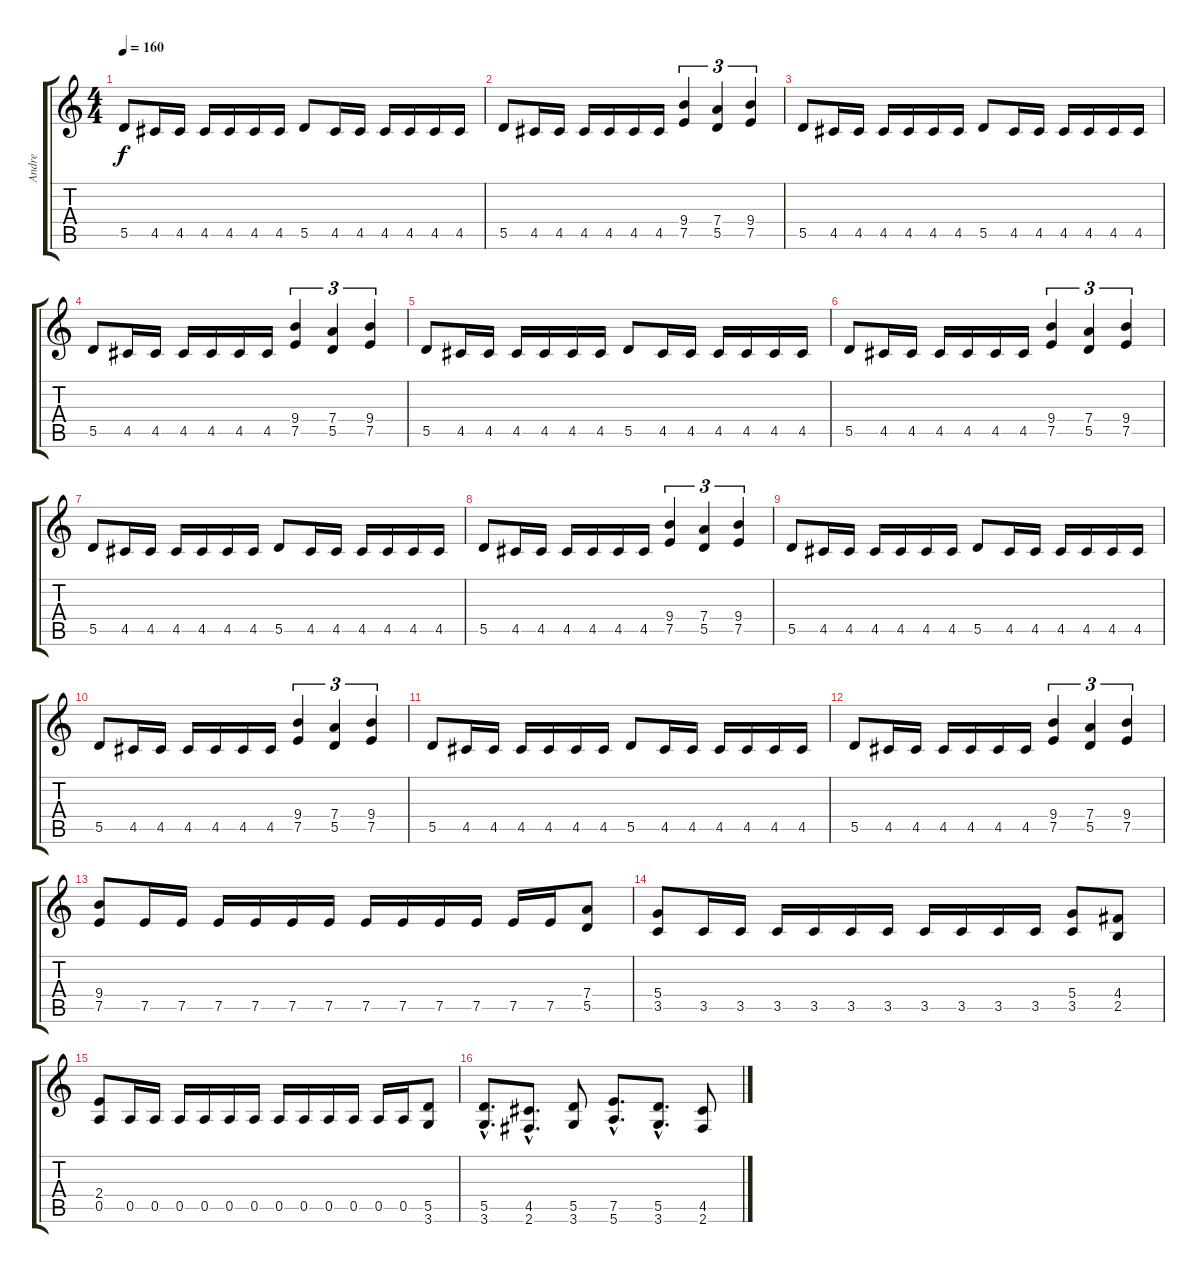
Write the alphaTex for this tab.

\track ("Andre" "Andre") {instrument overdrivenguitar}
\staff {score tabs}
\tuning (E4 B3 G3 D3 A2 E2) {hide}
\ts (4 4)
\tempo 160
\clef g2
\ks c
5.5.8{dy f instrument distortionguitar} 4.5.16 4.5.16 4.5.16 4.5.16 4.5.16 4.5.16 5.5.8 4.5.16 4.5.16 4.5.16 4.5.16 4.5.16 4.5.16 |
5.5.8 4.5.16 4.5.16 4.5.16 4.5.16 4.5.16 4.5.16 (9.4 7.5).4{tu (3 2)} (7.4 5.5).4{tu (3 2)} (9.4 7.5).4{tu (3 2)} |
5.5.8 4.5.16 4.5.16 4.5.16 4.5.16 4.5.16 4.5.16 5.5.8 4.5.16 4.5.16 4.5.16 4.5.16 4.5.16 4.5.16 |
5.5.8 4.5.16 4.5.16 4.5.16 4.5.16 4.5.16 4.5.16 (9.4 7.5).4{tu (3 2)} (7.4 5.5).4{tu (3 2)} (9.4 7.5).4{tu (3 2)} |
5.5.8 4.5.16 4.5.16 4.5.16 4.5.16 4.5.16 4.5.16 5.5.8 4.5.16 4.5.16 4.5.16 4.5.16 4.5.16 4.5.16 |
5.5.8 4.5.16 4.5.16 4.5.16 4.5.16 4.5.16 4.5.16 (9.4 7.5).4{tu (3 2)} (7.4 5.5).4{tu (3 2)} (9.4 7.5).4{tu (3 2)} |
5.5.8 4.5.16 4.5.16 4.5.16 4.5.16 4.5.16 4.5.16 5.5.8 4.5.16 4.5.16 4.5.16 4.5.16 4.5.16 4.5.16 |
5.5.8 4.5.16 4.5.16 4.5.16 4.5.16 4.5.16 4.5.16 (9.4 7.5).4{tu (3 2)} (7.4 5.5).4{tu (3 2)} (9.4 7.5).4{tu (3 2)} |
5.5.8 4.5.16 4.5.16 4.5.16 4.5.16 4.5.16 4.5.16 5.5.8 4.5.16 4.5.16 4.5.16 4.5.16 4.5.16 4.5.16 |
5.5.8 4.5.16 4.5.16 4.5.16 4.5.16 4.5.16 4.5.16 (9.4 7.5).4{tu (3 2)} (7.4 5.5).4{tu (3 2)} (9.4 7.5).4{tu (3 2)} |
5.5.8 4.5.16 4.5.16 4.5.16 4.5.16 4.5.16 4.5.16 5.5.8 4.5.16 4.5.16 4.5.16 4.5.16 4.5.16 4.5.16 |
5.5.8 4.5.16 4.5.16 4.5.16 4.5.16 4.5.16 4.5.16 (9.4 7.5).4{tu (3 2)} (7.4 5.5).4{tu (3 2)} (9.4 7.5).4{tu (3 2)} |
(9.4 7.5).8 7.5.16 7.5.16 7.5.16 7.5.16 7.5.16 7.5.16 7.5.16 7.5.16 7.5.16 7.5.16 7.5.16 7.5.16 (7.4 5.5).8 |
(5.4 3.5).8 3.5.16 3.5.16 3.5.16 3.5.16 3.5.16 3.5.16 3.5.16 3.5.16 3.5.16 3.5.16 (5.4 3.5).8 (4.4 2.5).8 |
(2.4 0.5).8 0.5.16 0.5.16 0.5.16 0.5.16 0.5.16 0.5.16 0.5.16 0.5.16 0.5.16 0.5.16 0.5.16 0.5.16 (5.5 3.6).8 |
(5.5{hac} 3.6{hac}).8{d} (4.5{hac} 2.6{hac}).8{d} (5.5 3.6).8 (7.5{hac} 5.6{hac}).8{d} (5.5{hac} 3.6{hac}).8{d} (4.5 2.6).8
